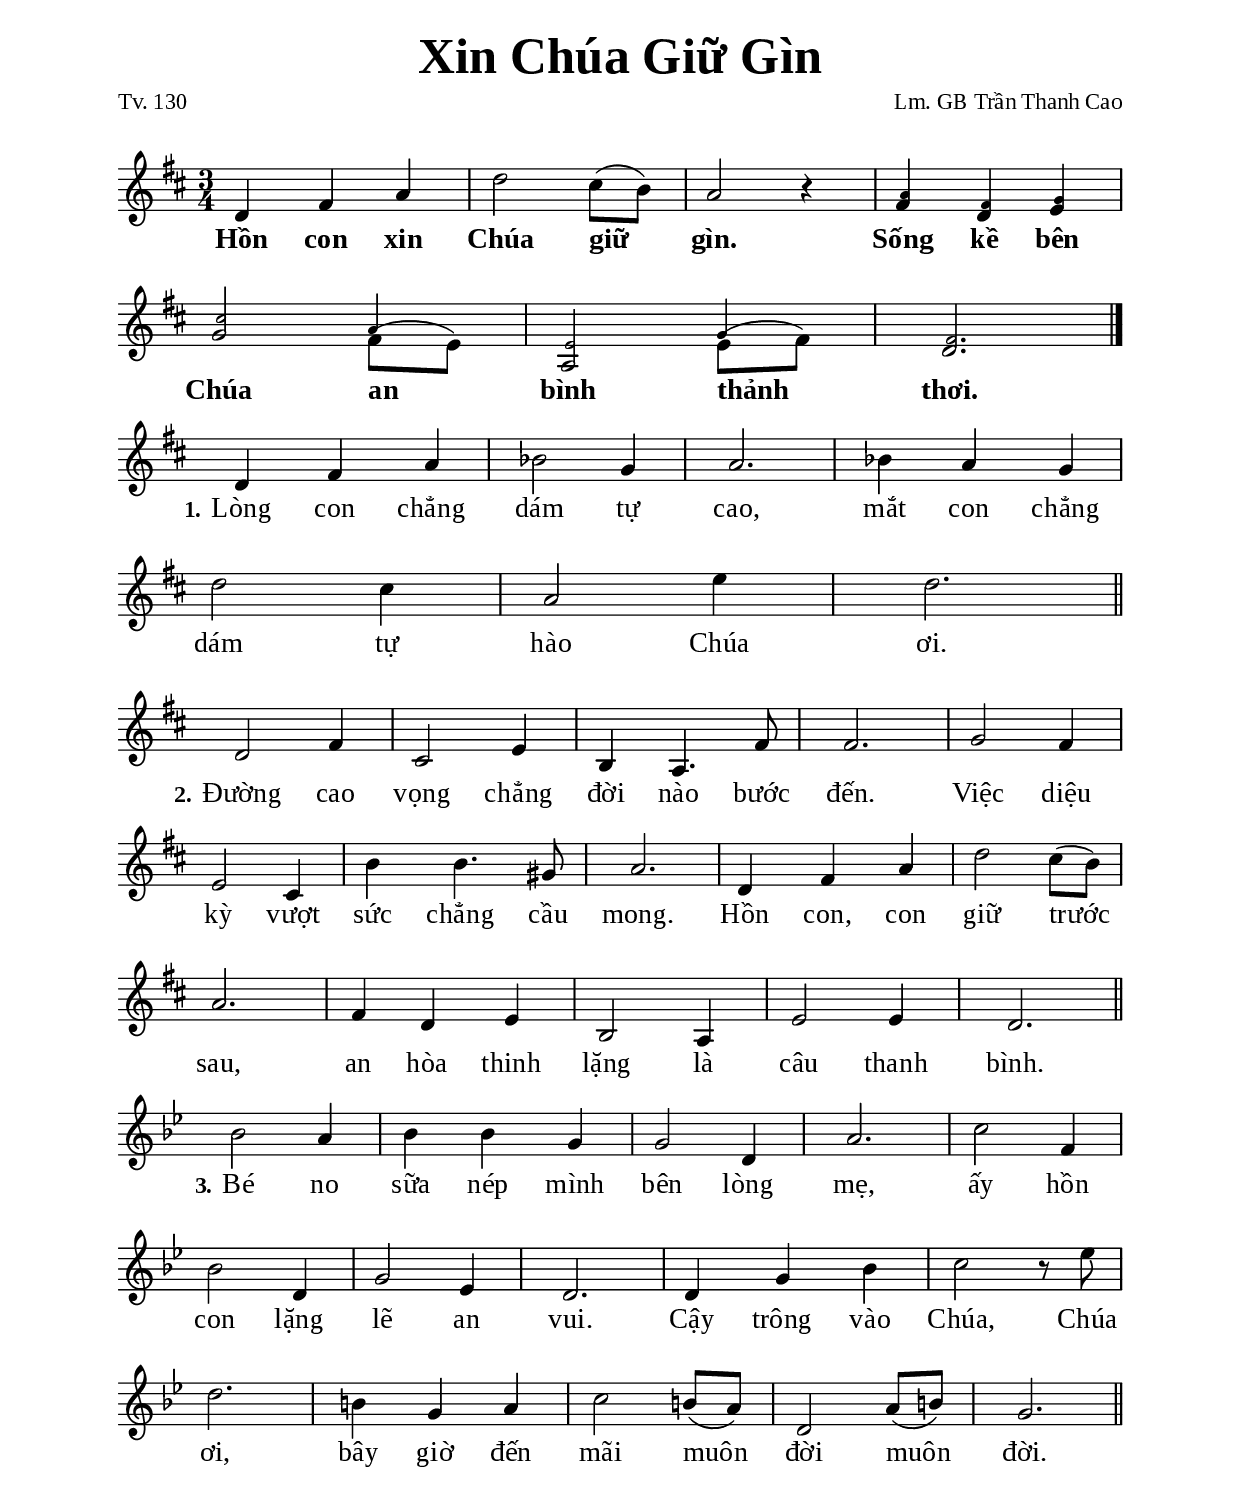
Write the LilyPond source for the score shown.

% Cài đặt chung
\version "2.22.1"
\include "english.ly"

\header {
  title = \markup { \fontsize #3 "Xin Chúa Giữ Gìn" }
  poet = "Tv. 130"
  composer = "Lm. GB Trần Thanh Cao"
  arranger = " "
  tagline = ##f
}

% Nhạc điệp khúc
nhacDiepKhucSop = \relative c' {
  d4 fs a |
  d2 cs8 ^(b) |
  a2 r4 |
  fs4 d e |
  g2 fs8 ^(e) |
  a,2 e'8 ^(fs) |
  d2. \bar "|."
}

nhacDiepKhucBas = \relative c'' {
  \skip 2.
  \skip 2.
  \skip 2 r4
  a4 fs g |
  cs2 a4 |
  e2 g4 |
  fs2.
}

% Nhạc phiên khúc
nhacPhienKhucMot = \relative c' {
  d4 fs a |
  bf2 g4 |
  a2. |
  bf4 a g |
  d'2 cs4 |
  a2 e'4 |
  d2. \bar "||"
}

nhacPhienKhucHai = \relative c' {
  d2 fs4 |
  cs2 e4 |
  b a4. fs'8 |
  fs2. |
  g2 fs4 |
  e2 cs4 |
  b' b4. gs8 |
  a2. |
  d,4 fs a |
  d2 cs8 (b) |
  a2. |
  fs4 d e |
  b2 a4 |
  e'2 e4 |
  d2. \bar "||"
}

nhacPhienKhucBa = \relative c'' {
  bf2 a4 |
  bf4 bf g |
  g2 d4 |
  a'2. |
  c2 f,4 |
  bf2 d,4 |
  g2 ef4 |
  d2. |
  d4 g bf |
  c2 r8 ef |
  d2. |
  b!4 g a |
  c2 b!8 (a) |
  d,2 a'8 (b!) |
  g2. \bar "||"
}

% Lời điệp khúc
loiDiepKhuc = \lyricmode {
  Hồn con xin Chúa giữ gìn.
  Sống kề bên Chúa an bình thảnh thơi.
}

% Lời phiên khúc
loiPhienKhucMot = \lyricmode {
  \set stanza = #"1."
  Lòng con chẳng dám tự cao,
  mắt con chẳng dám tự hào Chúa ơi.
}

loiPhienKhucHai = \lyricmode {
  \set stanza = #"2."
  Đường cao vọng chẳng đời nào bước đến.
  Việc diệu kỳ vượt sức chẳng cầu mong.
  Hồn con, con giữ trước sau,
  an hòa thinh lặng là câu thanh bình.
}

loiPhienKhucBa = \lyricmode {
  \set stanza = #"3."
  Bé no sữa nép mình bên lòng mẹ,
  ấy hồn con lặng lẽ an vui.
  Cậy trông vào Chúa, Chúa ơi,
  bây giờ đến mãi muôn đời muôn đời.
}


% Dàn trang
\paper {
  #(set-paper-size "a4")
  top-margin = 15\mm
  bottom-margin = 10\mm
  left-margin = 20\mm
  right-margin = 20\mm
  indent = #0
  #(define fonts
    (make-pango-font-tree
      "Liberation Serif"
      "Liberation Serif"
      "Liberation Serif"
      (/ 20 20)))
  page-count = #1
  system-system-spacing = #'((basic-distance . 13))
  score-system-spacing = #'((basic-distance . 13))
}

% Thiết lập tông và nhịp
TongNhip = { \key d \major \time 3/4 }

% Đổi kích thước nốt cho bè phụ
notBePhu =
#(define-music-function (font-size music) (number? ly:music?)
   (for-some-music
     (lambda (m)
       (if (music-is-of-type? m 'rhythmic-event)
           (begin
             (set! (ly:music-property m 'tweaks)
                   (cons `(font-size . ,font-size)
                         (ly:music-property m 'tweaks)))
             #t)
           #f))
     music)
   music)

\score {
  \new ChoirStaff <<
    \new Staff = diepKhuc \with {
        \consists "Merge_rests_engraver"
        %\magnifyStaff #(magstep +1)
        printPartCombineTexts = ##f
      }
      <<
      \new Voice \TongNhip \partCombine 
        \notBePhu -3 { \nhacDiepKhucBas }
        \nhacDiepKhucSop
      \new NullVoice = nhacThamChieu \nhacDiepKhucSop
      \new Lyrics \lyricsto nhacThamChieu \loiDiepKhuc
      >>
  >>
  \layout {
    \override Lyrics.LyricText.font-series = #'bold
    \override Lyrics.LyricText.font-size = #+2
    \override Lyrics.LyricSpace.minimum-distance = #3.5
    \override Score.BarNumber.break-visibility = ##(#f #f #f)
    \override Score.SpacingSpanner.uniform-stretching = ##t
  }
}

\score {
  \new ChoirStaff <<
    \new Staff = phienKhuc \with {
        %\magnifyStaff #(magstep +1)
      }
      <<
      \new Voice = beSop {
        \key d \major \time 3/4 \nhacPhienKhucMot
      }
    >>
    \new Lyrics \lyricsto beSop \loiPhienKhucMot
  >>
  \layout {
    \override Staff.TimeSignature.transparent = ##t
    \override Lyrics.LyricText.font-size = #+2
    \override Lyrics.LyricSpace.minimum-distance = #4.0
    \override Score.BarNumber.break-visibility = ##(#f #f #f)
    \override Score.SpacingSpanner.uniform-stretching = ##t
  }
}

\score {
  \new ChoirStaff <<
    \new Staff = phienKhuc \with {
        %\magnifyStaff #(magstep +1)
      }
      <<
      \new Voice = beSop {
        \key d \major \time 3/4 \nhacPhienKhucHai
      }
    >>
    \new Lyrics \lyricsto beSop \loiPhienKhucHai
  >>
  \layout {
    \override Staff.TimeSignature.transparent = ##t
    \override Lyrics.LyricText.font-size = #+2
    \override Lyrics.LyricSpace.minimum-distance = #3.2
    \override Score.BarNumber.break-visibility = ##(#f #f #f)
    \override Score.SpacingSpanner.uniform-stretching = ##t
  }
}

\score {
  \new ChoirStaff <<
    \new Staff = phienKhuc \with {
        %\magnifyStaff #(magstep +1)
      }
      <<
      \new Voice = beSop {
        \key bf \major \time 3/4 \nhacPhienKhucBa
      }
    >>
    \new Lyrics \lyricsto beSop \loiPhienKhucBa
  >>
  \layout {
    \override Staff.TimeSignature.transparent = ##t
    \override Lyrics.LyricText.font-size = #+2
    \override Lyrics.LyricSpace.minimum-distance = #3.5
    \override Score.BarNumber.break-visibility = ##(#f #f #f)
    \override Score.SpacingSpanner.uniform-stretching = ##t
  }
}
